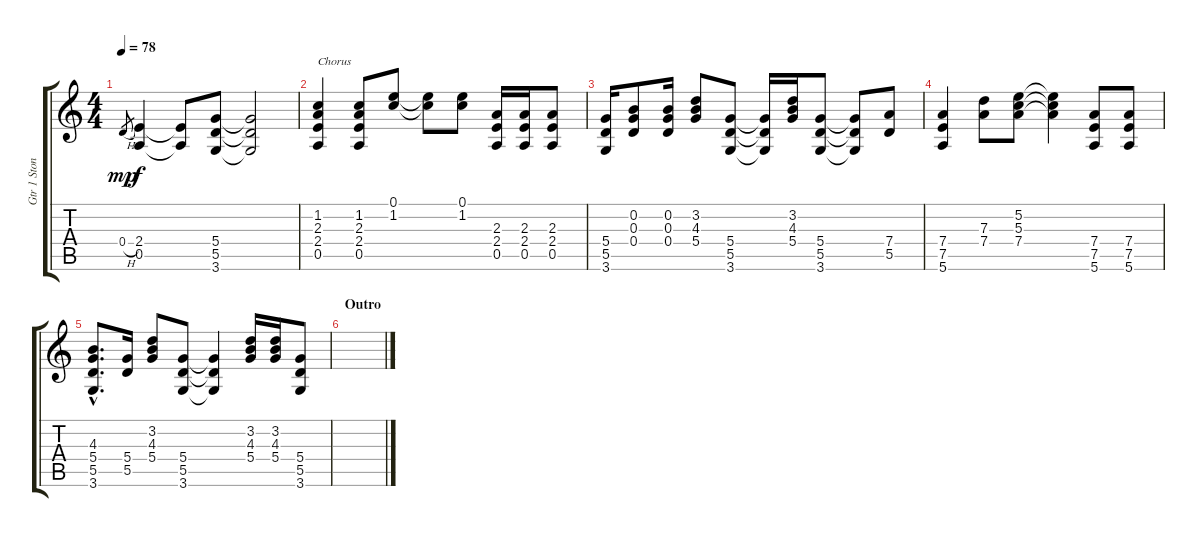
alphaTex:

\track ("Gtr 1 Stone Gossard" "Gtr 1 Ston") {instrument electricguitarjazz}
\staff {score tabs}
\tuning (E4 B3 G3 D3 A2 E2) {hide}
\ts (4 4)
\tempo 78
\clef g2
\ks c
0.4{h}.8{gr dy mp} (2.4 0.5).4{dy f} (2.4{t} 0.5{t}).8 (5.4 5.5 3.6).8 (5.4{t} 5.5{t} 3.6{t}).2 |
(1.2 2.3 2.4 0.5).4{txt "Chorus"} (1.2 2.3 2.4 0.5).8 (0.1 1.2).8 (0.1{t} 1.2{t}).8 (0.1 1.2).8 (2.3 2.4 0.5).16 (2.3 2.4 0.5).16 (2.3 2.4 0.5).8 |
(5.4 5.5 3.6).16 (0.2 0.3 0.4).8 (0.2 0.3 0.4).16 (3.2 4.3 5.4).8 (5.4 5.5 3.6).8 (5.4{t} 5.5{t} 3.6{t}).16 (3.2 4.3 5.4).16 (5.4 5.5 3.6).8 (5.4{t} 5.5{t} 3.6{t}).8 (7.4 5.5).8 |
(7.4 7.5 5.6).4 (7.3 7.4).8 (5.2 5.3 7.4).8 (5.2{t} 5.3{t} 7.4{t}).4 (7.4 7.5 5.6).8 (7.4 7.5 5.6).8 |
(4.3{hac} 5.4{hac} 5.5{hac} 3.6{hac}).8{d} (5.4 5.5).16 (3.2 4.3 5.4).8 (5.4 5.5 3.6).8 (5.4{t} 5.5{t} 3.6{t}).4 (3.2 4.3 5.4).16 (3.2 4.3 5.4).16 (5.4 5.5 3.6).8 |
\section ("" "Outro")
